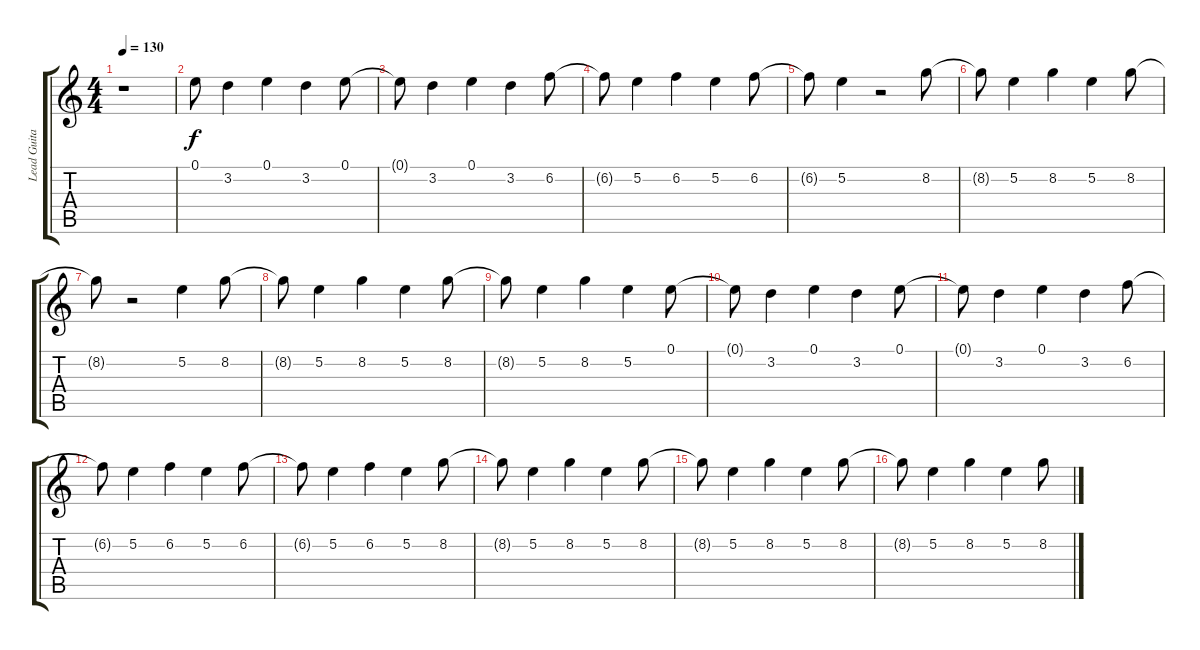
\track ("Lead Guitar" "Lead Guita") {instrument overdrivenguitar}
\staff {score tabs}
\tuning (E4 B3 G3 D3 A2 E2) {hide}
\ts (4 4)
\tempo 130
\clef g2
\ks c
r.1{dy f} |
0.1.8 3.2.4 0.1.4 3.2.4 0.1.8 |
0.1{t}.8 3.2.4 0.1.4 3.2.4 6.2.8 |
6.2{t}.8 5.2.4 6.2.4 5.2.4 6.2.8 |
6.2{t}.8 5.2.4 r.2 8.2.8 |
8.2{t}.8 5.2.4 8.2.4 5.2.4 8.2.8 |
8.2{t}.8 r.2 5.2.4 8.2.8 |
8.2{t}.8 5.2.4 8.2.4 5.2.4 8.2.8 |
8.2{t}.8 5.2.4 8.2.4 5.2.4 0.1.8 |
\section ("" "")
0.1{t}.8 3.2.4 0.1.4 3.2.4 0.1.8 |
0.1{t}.8 3.2.4 0.1.4 3.2.4 6.2.8 |
6.2{t}.8 5.2.4 6.2.4 5.2.4 6.2.8 |
6.2{t}.8 5.2.4 6.2.4 5.2.4 8.2.8 |
8.2{t}.8 5.2.4 8.2.4 5.2.4 8.2.8 |
8.2{t}.8 5.2.4 8.2.4 5.2.4 8.2.8 |
8.2{t}.8 5.2.4 8.2.4 5.2.4 8.2.8
